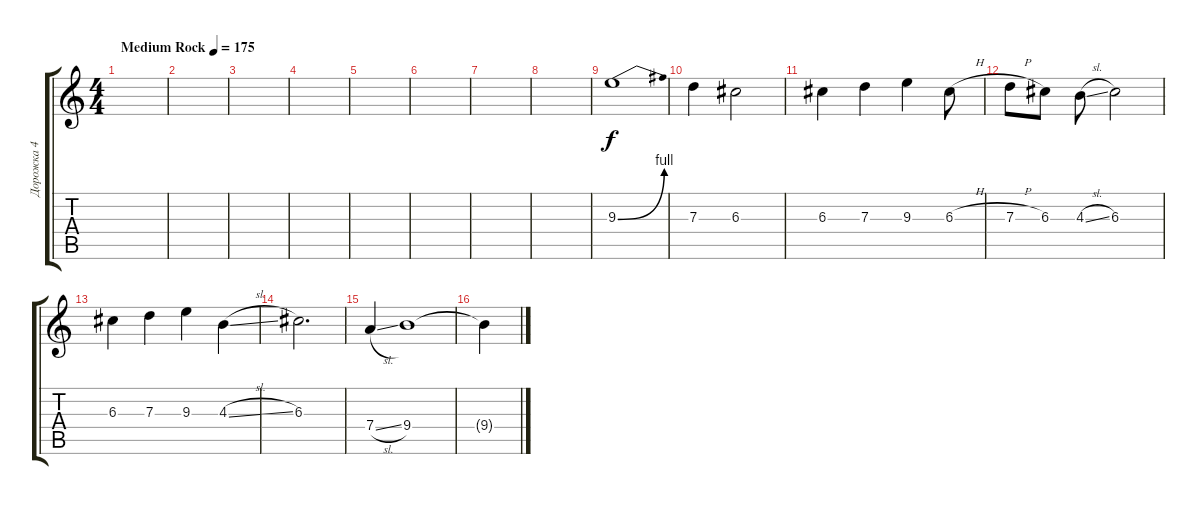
\track ("Дорожка 4" "Дорожка 4") {instrument distortionguitar}
\staff {score tabs}
\tuning (E4 B3 G3 D3 A2 E2) {hide}
\ts (4 4)
\tempo (175 "Medium Rock")
\clef g2
\ks c
|
|
|
|
|
|
|
|
9.3{be (bend 0 0 60 4)}.1 |
7.3.4 6.3.2 |
6.3.4 7.3.4 9.3.4 6.3{h}.8 |
7.3{h}.8 6.3.8 4.3{sl}.8 6.3.2 |
6.3.4 7.3.4 9.3.4 4.3{sl}.4 |
6.3.2{d} |
7.4{sl}.4 9.4.1 |
9.4{t}.4
